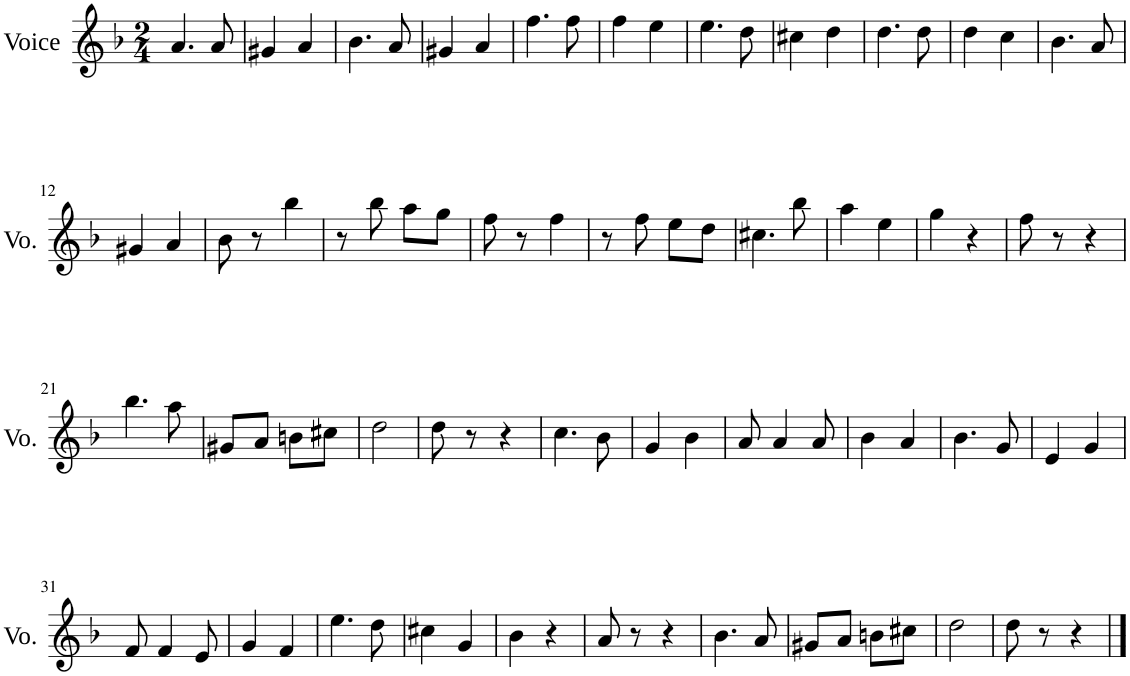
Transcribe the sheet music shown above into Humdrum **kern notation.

**kern
*part1
*staff1
*I"Voice
*I'Vo.
*clefG2
*k[b-]
*M2/4
=1
4.a/
8a/
=2
4g#X/
4a/
=3
4.b-\
8a/
=4
4g#X/
4a/
=5
4.ff\
8ff\
=6
4ff\
4ee\
=7
4.ee\
8dd\
=8
4cc#X\
4dd\
=9
4.dd\
8dd\
=10
4dd\
4cc\
=11
4.b-\
8a/
!!LO:LB:g=z
=12
4g#X/
4a/
=13
8b-\
8r
4bb-\
=14
8r
8bb-\
8aa\L
8gg\J
=15
8ff\
8r
4ff\
=16
8r
8ff\
8ee\L
8dd\J
=17
4.cc#X\
8bb-\
=18
4aa\
4ee\
=19
4gg\
4r
=20
8ff\
8r
4r
!!LO:LB:g=z
=21
4.bb-\
8aa\
=22
8g#X/L
8a/J
8bn\L
8cc#X\J
=23
2dd\
=24
8dd\
8r
4r
=25
4.cc\
8b-\
=26
4g/
4b-\
=27
8a/
4a/
8a/
=28
4b-\
4a/
=29
4.b-\
8g/
=30
4e/
4g/
!!LO:LB:g=z
=31
8f/
4f/
8e/
=32
4g/
4f/
=33
4.ee\
8dd\
=34
4cc#X\
4g/
=35
4b-\
4r
=36
8a/
8r
4r
=37
4.b-\
8a/
=38
8g#X/L
8a/J
8bn\L
8cc#X\J
=39
2dd\
=40
8dd\
8r
4r
==
*-
